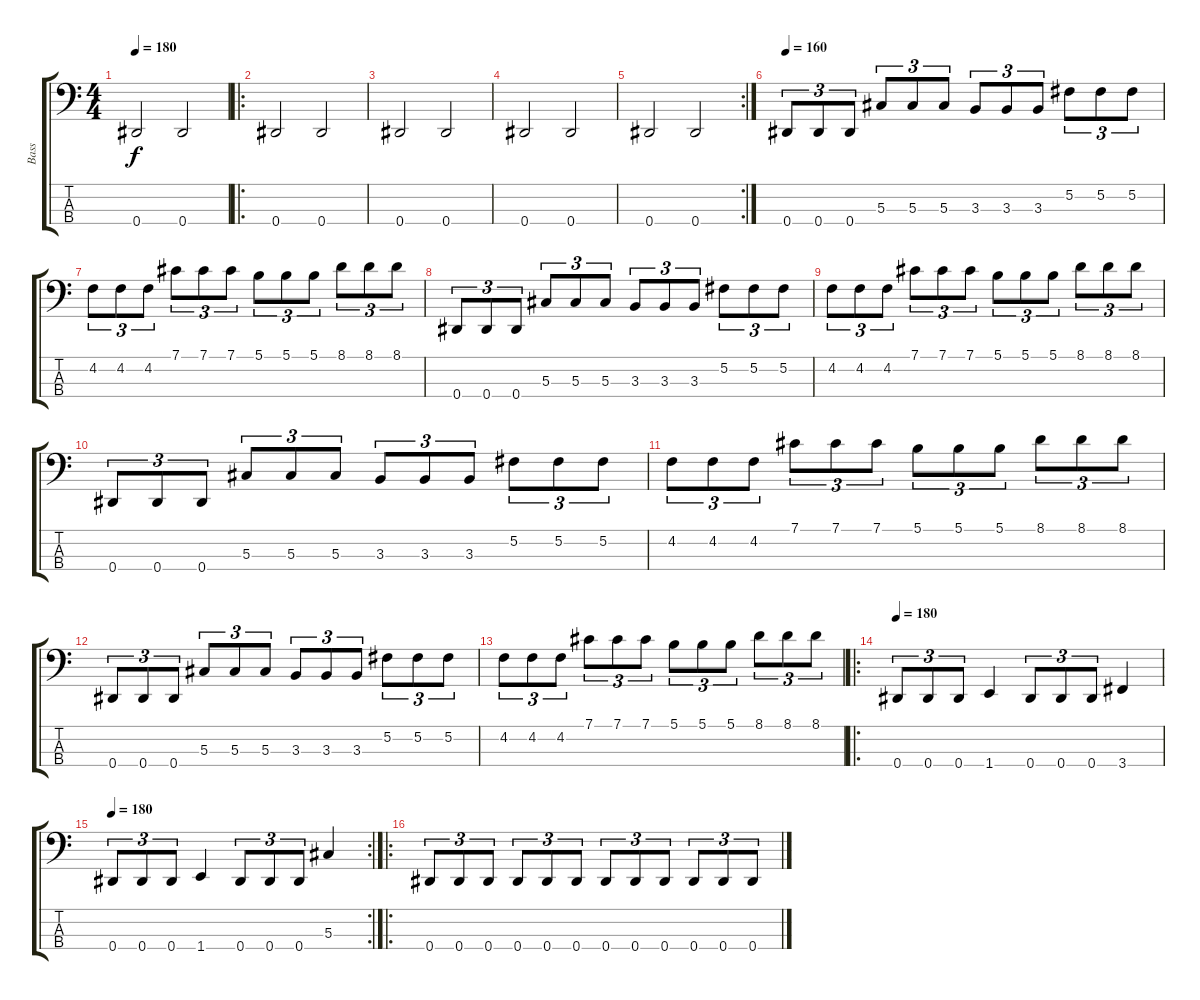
\track ("Bass" "Bass") {instrument electricbasspick}
\staff {score tabs}
\tuning (Gb2 Db2 Ab1 Eb1) {hide}
\ts (4 4)
\tempo 180
\clef f4
\ks c
0.4.2{dy f} 0.4.2 |
\ro
0.4.2 0.4.2 |
0.4.2 0.4.2 |
0.4.2 0.4.2 |
\rc 2
0.4.2 0.4.2 |
\tempo 160
0.4.8{tu (3 2) instrument electricbasspick} 0.4.8{tu (3 2)} 0.4.8{tu (3 2)} 5.3.8{tu (3 2)} 5.3.8{tu (3 2)} 5.3.8{tu (3 2)} 3.3.8{tu (3 2)} 3.3.8{tu (3 2)} 3.3.8{tu (3 2)} 5.2.8{tu (3 2)} 5.2.8{tu (3 2)} 5.2.8{tu (3 2)} |
4.2.8{tu (3 2)} 4.2.8{tu (3 2)} 4.2.8{tu (3 2)} 7.1.8{tu (3 2)} 7.1.8{tu (3 2)} 7.1.8{tu (3 2)} 5.1.8{tu (3 2)} 5.1.8{tu (3 2)} 5.1.8{tu (3 2)} 8.1.8{tu (3 2)} 8.1.8{tu (3 2)} 8.1.8{tu (3 2)} |
0.4.8{tu (3 2)} 0.4.8{tu (3 2)} 0.4.8{tu (3 2)} 5.3.8{tu (3 2)} 5.3.8{tu (3 2)} 5.3.8{tu (3 2)} 3.3.8{tu (3 2)} 3.3.8{tu (3 2)} 3.3.8{tu (3 2)} 5.2.8{tu (3 2)} 5.2.8{tu (3 2)} 5.2.8{tu (3 2)} |
4.2.8{tu (3 2)} 4.2.8{tu (3 2)} 4.2.8{tu (3 2)} 7.1.8{tu (3 2)} 7.1.8{tu (3 2)} 7.1.8{tu (3 2)} 5.1.8{tu (3 2)} 5.1.8{tu (3 2)} 5.1.8{tu (3 2)} 8.1.8{tu (3 2)} 8.1.8{tu (3 2)} 8.1.8{tu (3 2)} |
0.4.8{tu (3 2)} 0.4.8{tu (3 2)} 0.4.8{tu (3 2)} 5.3.8{tu (3 2)} 5.3.8{tu (3 2)} 5.3.8{tu (3 2)} 3.3.8{tu (3 2)} 3.3.8{tu (3 2)} 3.3.8{tu (3 2)} 5.2.8{tu (3 2)} 5.2.8{tu (3 2)} 5.2.8{tu (3 2)} |
4.2.8{tu (3 2)} 4.2.8{tu (3 2)} 4.2.8{tu (3 2)} 7.1.8{tu (3 2)} 7.1.8{tu (3 2)} 7.1.8{tu (3 2)} 5.1.8{tu (3 2)} 5.1.8{tu (3 2)} 5.1.8{tu (3 2)} 8.1.8{tu (3 2)} 8.1.8{tu (3 2)} 8.1.8{tu (3 2)} |
0.4.8{tu (3 2)} 0.4.8{tu (3 2)} 0.4.8{tu (3 2)} 5.3.8{tu (3 2)} 5.3.8{tu (3 2)} 5.3.8{tu (3 2)} 3.3.8{tu (3 2)} 3.3.8{tu (3 2)} 3.3.8{tu (3 2)} 5.2.8{tu (3 2)} 5.2.8{tu (3 2)} 5.2.8{tu (3 2)} |
4.2.8{tu (3 2)} 4.2.8{tu (3 2)} 4.2.8{tu (3 2)} 7.1.8{tu (3 2)} 7.1.8{tu (3 2)} 7.1.8{tu (3 2)} 5.1.8{tu (3 2)} 5.1.8{tu (3 2)} 5.1.8{tu (3 2)} 8.1.8{tu (3 2)} 8.1.8{tu (3 2)} 8.1.8{tu (3 2)} |
\ro
\tempo 180
0.4.8{tu (3 2)} 0.4.8{tu (3 2)} 0.4.8{tu (3 2)} 1.4.4 0.4.8{tu (3 2)} 0.4.8{tu (3 2)} 0.4.8{tu (3 2)} 3.4.4 |
\rc 2
\tempo 180
0.4.8{tu (3 2)} 0.4.8{tu (3 2)} 0.4.8{tu (3 2)} 1.4.4 0.4.8{tu (3 2)} 0.4.8{tu (3 2)} 0.4.8{tu (3 2)} 5.3.4 |
\ro
0.4.8{tu (3 2)} 0.4.8{tu (3 2)} 0.4.8{tu (3 2)} 0.4.8{tu (3 2)} 0.4.8{tu (3 2)} 0.4.8{tu (3 2)} 0.4.8{tu (3 2)} 0.4.8{tu (3 2)} 0.4.8{tu (3 2)} 0.4.8{tu (3 2)} 0.4.8{tu (3 2)} 0.4.8{tu (3 2)}
